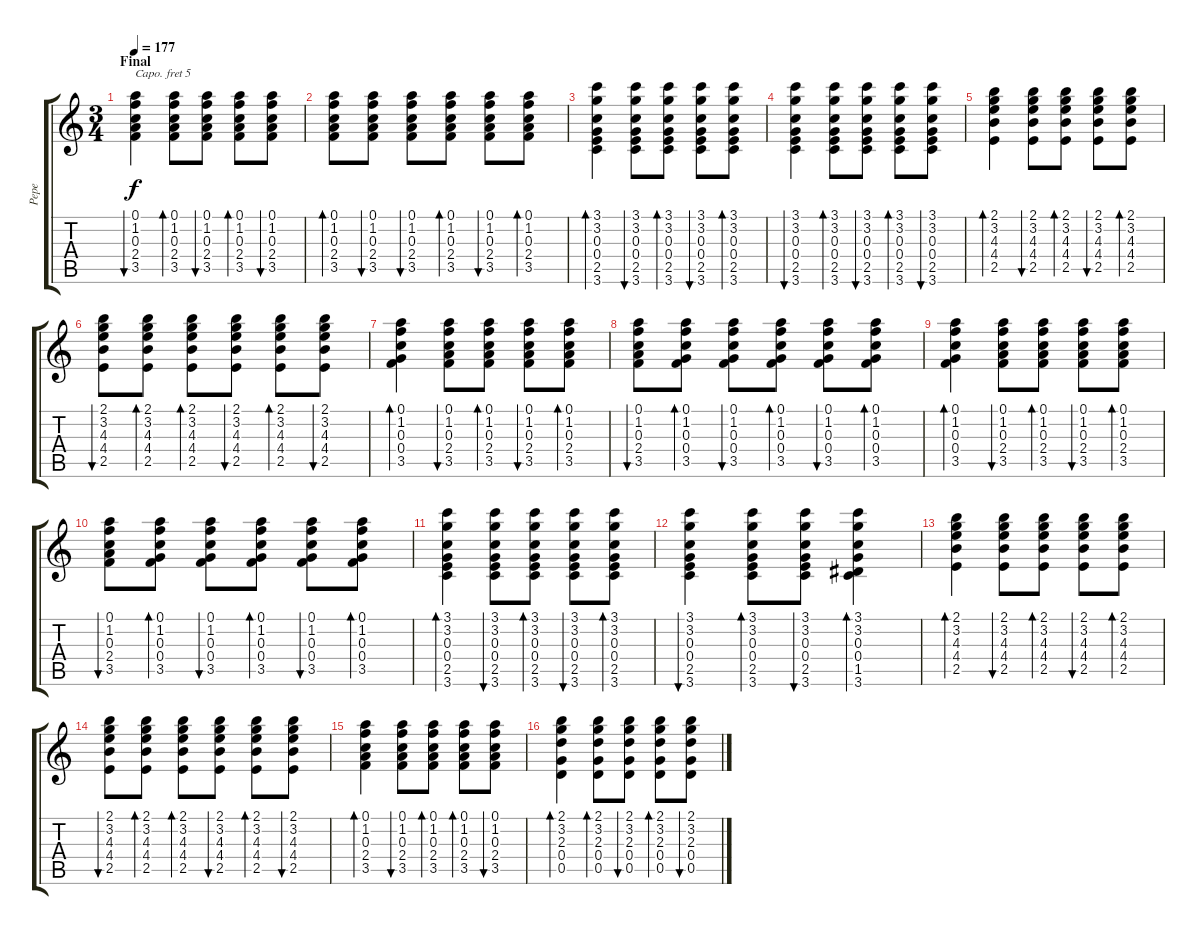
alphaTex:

\track ("Pepe" "Pepe") {instrument acousticguitarsteel}
\staff {score tabs}
\capo 5
\tuning (E4 B3 G3 D3 A2 E2) {hide}
\ts (3 4)
\section ("" "Final")
\tempo 177
\clef g2
\ks c
(0.1 1.2 0.3 2.4 3.5).4{bu 60 dy f} (0.1 1.2 0.3 2.4 3.5).8{bd 60} (0.1 1.2 0.3 2.4 3.5).8{bu 60} (0.1 1.2 0.3 2.4 3.5).8{bd 60} (0.1 1.2 0.3 2.4 3.5).8{bu 60} |
(0.1 1.2 0.3 2.4 3.5).8{bd 30} (0.1 1.2 0.3 2.4 3.5).8{bu 60} (0.1 1.2 0.3 2.4 3.5).8{bu 60} (0.1 1.2 0.3 2.4 3.5).8{bd 60} (0.1 1.2 0.3 2.4 3.5).8{bu 60} (0.1 1.2 0.3 2.4 3.5).8{bd 60} |
(3.1 3.2 0.3 0.4 2.5 3.6).4{bd 60} (3.1 3.2 0.3 0.4 2.5 3.6).8{bu 60} (3.1 3.2 0.3 0.4 2.5 3.6).8{bd 60} (3.1 3.2 0.3 0.4 2.5 3.6).8{bu 60} (3.1 3.2 0.3 0.4 2.5 3.6).8{bd 60} |
(3.1 3.2 0.3 0.4 2.5 3.6).4{bu 60} (3.1 3.2 0.3 0.4 2.5 3.6).8{bd 60} (3.1 3.2 0.3 0.4 2.5 3.6).8{bu 60} (3.1 3.2 0.3 0.4 2.5 3.6).8{bd 60} (3.1 3.2 0.3 0.4 2.5 3.6).8{bu 60} |
(2.1 3.2 4.3 4.4 2.5).4{bd 60} (2.1 3.2 4.3 4.4 2.5).8{bu 60} (2.1 3.2 4.3 4.4 2.5).8{bd 60} (2.1 3.2 4.3 4.4 2.5).8{bu 60} (2.1 3.2 4.3 4.4 2.5).8{bd 60} |
(2.1 3.2 4.3 4.4 2.5).8{bu 60} (2.1 3.2 4.3 4.4 2.5).8{bd 60} (2.1 3.2 4.3 4.4 2.5).8{bd 60} (2.1 3.2 4.3 4.4 2.5).8{bu 60} (2.1 3.2 4.3 4.4 2.5).8{bd 60} (2.1 3.2 4.3 4.4 2.5).8{bu 60} |
(0.1 1.2 0.3 0.4 3.5).4{bd 60} (0.1 1.2 0.3 2.4 3.5).8{bu 60} (0.1 1.2 0.3 2.4 3.5).8{bd 60} (0.1 1.2 0.3 2.4 3.5).8{bu 60} (0.1 1.2 0.3 2.4 3.5).8{bd 60} |
(0.1 1.2 0.3 2.4 3.5).8{bu 60} (0.1 1.2 0.3 0.4 3.5).8{bd 60} (0.1 1.2 0.3 0.4 3.5).8{bu 60} (0.1 1.2 0.3 0.4 3.5).8{bd 60} (0.1 1.2 0.3 0.4 3.5).8{bu 60} (0.1 1.2 0.3 0.4 3.5).8{bd 60} |
(0.1 1.2 0.3 0.4 3.5).4{bd 60} (0.1 1.2 0.3 2.4 3.5).8{bu 60} (0.1 1.2 0.3 2.4 3.5).8{bd 60} (0.1 1.2 0.3 2.4 3.5).8{bu 60} (0.1 1.2 0.3 2.4 3.5).8{bd 60} |
(0.1 1.2 0.3 2.4 3.5).8{bu 60} (0.1 1.2 0.3 0.4 3.5).8{bd 60} (0.1 1.2 0.3 0.4 3.5).8{bu 60} (0.1 1.2 0.3 0.4 3.5).8{bd 60} (0.1 1.2 0.3 0.4 3.5).8{bu 60} (0.1 1.2 0.3 0.4 3.5).8{bd 60} |
(3.1 3.2 0.3 0.4 2.5 3.6).4{bd 60} (3.1 3.2 0.3 0.4 2.5 3.6).8{bu 60} (3.1 3.2 0.3 0.4 2.5 3.6).8{bd 60} (3.1 3.2 0.3 0.4 2.5 3.6).8{bu 60} (3.1 3.2 0.3 0.4 2.5 3.6).8{bd 60} |
(3.1 3.2 0.3 0.4 2.5 3.6).4{bu 60} (3.1 3.2 0.3 0.4 2.5 3.6).8{bd 60} (3.1 3.2 0.3 0.4 2.5 3.6).8{bu 60} (3.1 3.2 0.3 0.4 1.5 3.6).4{bd 60} |
(2.1 3.2 4.3 4.4 2.5).4{bd 60} (2.1 3.2 4.3 4.4 2.5).8{bu 60} (2.1 3.2 4.3 4.4 2.5).8{bd 60} (2.1 3.2 4.3 4.4 2.5).8{bu 60} (2.1 3.2 4.3 4.4 2.5).8{bd 60} |
(2.1 3.2 4.3 4.4 2.5).8{bu 60} (2.1 3.2 4.3 4.4 2.5).8{bd 60} (2.1 3.2 4.3 4.4 2.5).8{bd 60} (2.1 3.2 4.3 4.4 2.5).8{bu 60} (2.1 3.2 4.3 4.4 2.5).8{bd 60} (2.1 3.2 4.3 4.4 2.5).8{bu 60} |
(0.1 1.2 0.3 2.4 3.5).4{bd 60} (0.1 1.2 0.3 2.4 3.5).8{bu 60} (0.1 1.2 0.3 2.4 3.5).8{bd 60} (0.1 1.2 0.3 2.4 3.5).8{bd 60} (0.1 1.2 0.3 2.4 3.5).8{bu 60} |
(2.1 3.2 2.3 0.4 0.5).4{bd 60} (2.1 3.2 2.3 0.4 0.5).8{bd 60} (2.1 3.2 2.3 0.4 0.5).8{bu 60} (2.1 3.2 2.3 0.4 0.5).8{bd 60} (2.1 3.2 2.3 0.4 0.5).8{bu 60}
